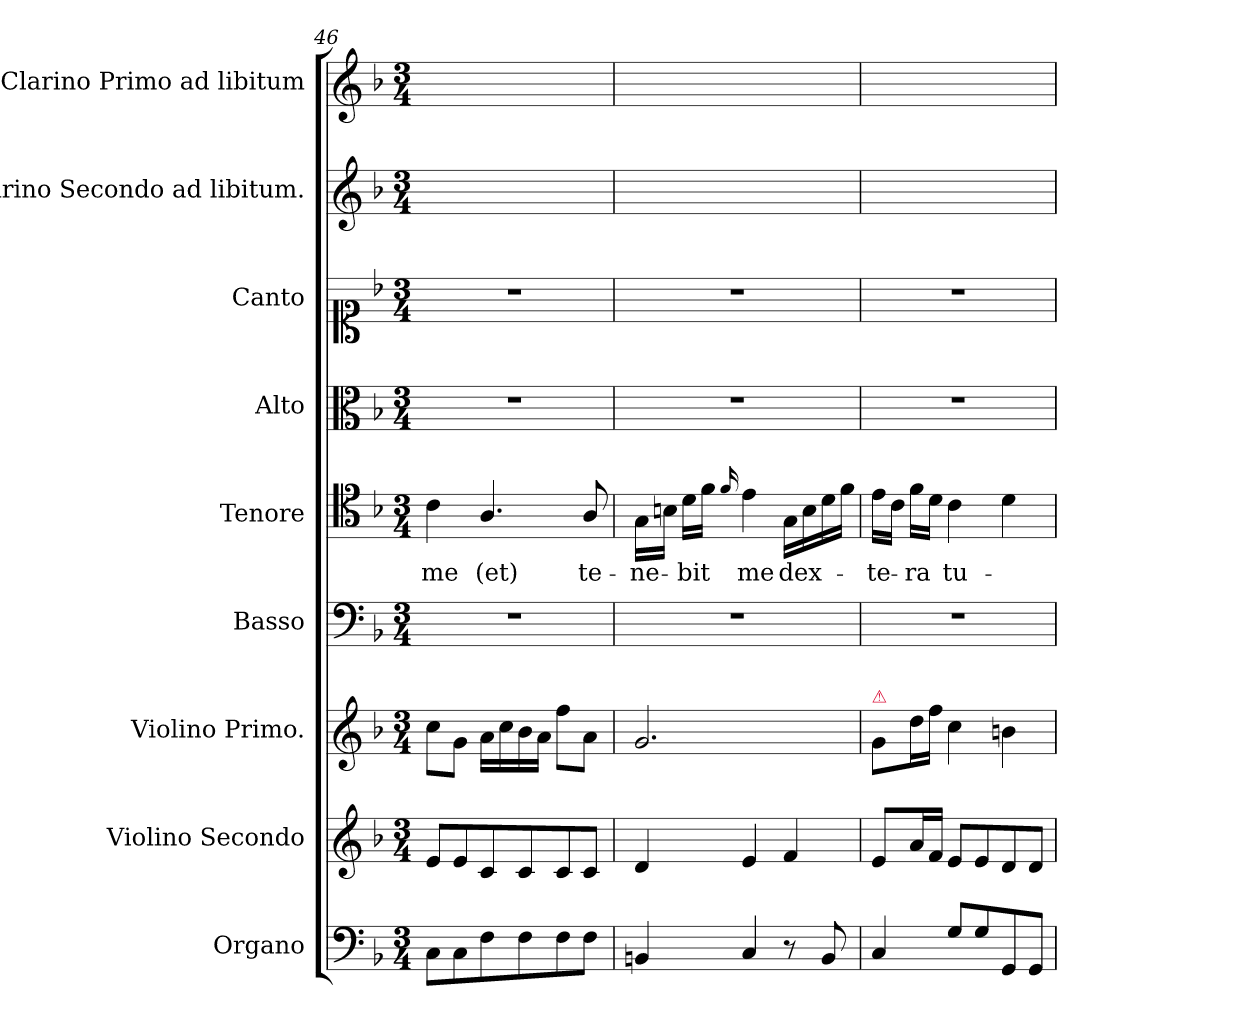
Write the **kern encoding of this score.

**kern	**kern	**kern	**kern	**kern	**text	**kern	**kern	**kern	**kern
*part9	*part8	*part7	*part6	*part5	*part5	*part4	*part3	*part2	*part1
*staff9	*staff8	*staff7	*staff6	*staff5	*staff5	*staff4	*staff3	*staff2	*staff1
*I"Organo	*I"Violino Secondo	*I"Violino Primo.	*I"Basso	*I"Tenore	*	*I"Alto	*I"Canto	*I"Clarino Secondo ad libitum.	*I"Clarino Primo ad libitum
*I'org	*	*I'vl I	*I'B	*I'T	*	*I'A	*I'C	*I'clno II	*I'clno I
*clefF4	*clefG2	*clefG2	*clefF4	*clefC4	*	*clefC3	*clefC1	*clefG2	*clefG2
*k[b-]	*k[b-]	*k[b-]	*k[b-]	*k[b-]	*	*k[b-]	*k[b-]	*k[b-]	*k[b-]
*F:	*F:	*F:	*F:	*F:	*	*F:	*F:	*F:	*F:
*M3/4	*M3/4	*M3/4	*M3/4	*M3/4	*	*M3/4	*M3/4	*M3/4	*M3/4
=46	=46	=46	=46	=46	=46	=46	=46	=46	=46
8C/L	8e/L	8cc\L	2.r	4c\	me	2.r	2.r	2.ryy	2.ryy
8C/	8e/	8g\J	.	.	.	.	.	.	.
8F\	8c/	16a\LL	.	4.A/	(et)	.	.	.	.
.	.	16cc\	.	.	.	.	.	.	.
8F\	8c/	16b-\	.	.	.	.	.	.	.
.	.	16a\JJ	.	.	.	.	.	.	.
8F\	8c/	8ff\L	.	.	.	.	.	.	.
8F\J	8c/J	8a\J	.	8A/	te-	.	.	.	.
=47	=47	=47	=47	=47	=47	=47	=47	=47	=47
4BBn/	4d/	2.g/	2.r	16G\LL	-ne-	2.r	2.r	2.ryy	2.ryy
.	.	.	.	16Bn\JJ	.	.	.	.	.
.	.	.	.	16d\LL	-bit	.	.	.	.
.	.	.	.	16f\JJ	.	.	.	.	.
.	.	.	.	16qqf/	.	.	.	.	.
4C/	4e/	.	.	4e\	me	.	.	.	.
8r	4f/	.	.	16G\LL	dex-	.	.	.	.
.	.	.	.	16B\	.	.	.	.	.
8BB/	.	.	.	16d\	.	.	.	.	.
.	.	.	.	16f\JJ	.	.	.	.	.
=48	=48	=48	=48	=48	=48	=48	=48	=48	=48
!	!	!LO:TX:a:color=crimson:t=⚠	!	!	!	!	!	!	!
4C/	8e/L	8g/L	2.r	16e\LL	-te-	2.r	2.r	2.ryy	2.ryy
.	.	.	.	16c\JJ	.	.	.	.	.
.	16a/L	16dd\L	.	16f\LL	-ra	.	.	.	.
.	16f/JJ	16ff\JJ	.	16d\JJ	.	.	.	.	.
8G\L	8e/L	4cc\	.	4c\	tu-	.	.	.	.
8G\	8e/	.	.	.	.	.	.	.	.
8GG/	8d/	4bn\	.	4d\	.	.	.	.	.
8GG/J	8d/J	.	.	.	.	.	.	.	.
=	=	=	=	=	=	=	=	=	=
*-	*-	*-	*-	*-	*-	*-	*-	*-	*-
